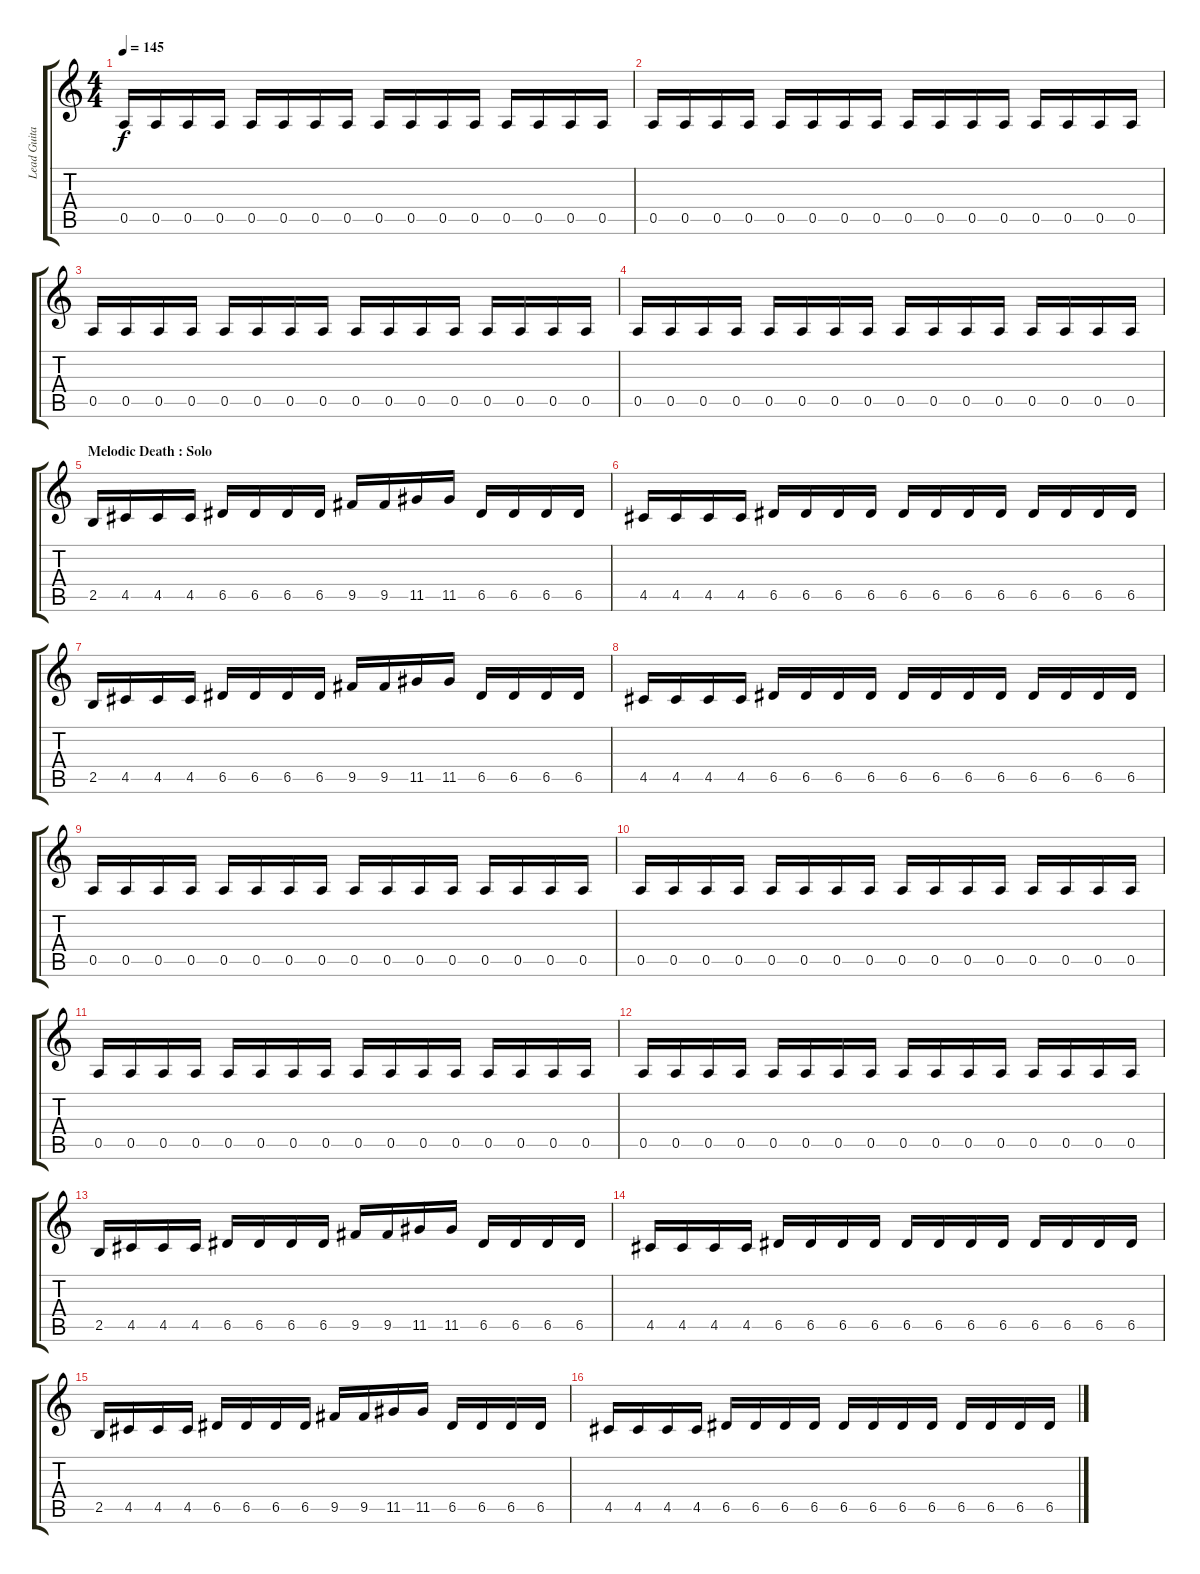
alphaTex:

\track ("Lead Guitars" "Lead Guita") {instrument overdrivenguitar}
\staff {score tabs}
\tuning (E4 B3 G3 D3 A2 E2) {hide}
\ts (4 4)
\tempo 145
\clef g2
\ks c
0.5.16{dy f} 0.5.16 0.5.16 0.5.16 0.5.16 0.5.16 0.5.16 0.5.16 0.5.16 0.5.16 0.5.16 0.5.16 0.5.16 0.5.16 0.5.16 0.5.16 |
0.5.16 0.5.16 0.5.16 0.5.16 0.5.16 0.5.16 0.5.16 0.5.16 0.5.16 0.5.16 0.5.16 0.5.16 0.5.16 0.5.16 0.5.16 0.5.16 |
0.5.16 0.5.16 0.5.16 0.5.16 0.5.16 0.5.16 0.5.16 0.5.16 0.5.16 0.5.16 0.5.16 0.5.16 0.5.16 0.5.16 0.5.16 0.5.16 |
0.5.16 0.5.16 0.5.16 0.5.16 0.5.16 0.5.16 0.5.16 0.5.16 0.5.16 0.5.16 0.5.16 0.5.16 0.5.16 0.5.16 0.5.16 0.5.16 |
\section ("" "Melodic Death : Solo")
2.5.16 4.5.16 4.5.16 4.5.16 6.5.16 6.5.16 6.5.16 6.5.16 9.5.16 9.5.16 11.5.16 11.5.16 6.5.16 6.5.16 6.5.16 6.5.16 |
4.5.16 4.5.16 4.5.16 4.5.16 6.5.16 6.5.16 6.5.16 6.5.16 6.5.16 6.5.16 6.5.16 6.5.16 6.5.16 6.5.16 6.5.16 6.5.16 |
2.5.16 4.5.16 4.5.16 4.5.16 6.5.16 6.5.16 6.5.16 6.5.16 9.5.16 9.5.16 11.5.16 11.5.16 6.5.16 6.5.16 6.5.16 6.5.16 |
4.5.16 4.5.16 4.5.16 4.5.16 6.5.16 6.5.16 6.5.16 6.5.16 6.5.16 6.5.16 6.5.16 6.5.16 6.5.16 6.5.16 6.5.16 6.5.16 |
0.5.16 0.5.16 0.5.16 0.5.16 0.5.16 0.5.16 0.5.16 0.5.16 0.5.16 0.5.16 0.5.16 0.5.16 0.5.16 0.5.16 0.5.16 0.5.16 |
0.5.16 0.5.16 0.5.16 0.5.16 0.5.16 0.5.16 0.5.16 0.5.16 0.5.16 0.5.16 0.5.16 0.5.16 0.5.16 0.5.16 0.5.16 0.5.16 |
0.5.16 0.5.16 0.5.16 0.5.16 0.5.16 0.5.16 0.5.16 0.5.16 0.5.16 0.5.16 0.5.16 0.5.16 0.5.16 0.5.16 0.5.16 0.5.16 |
0.5.16 0.5.16 0.5.16 0.5.16 0.5.16 0.5.16 0.5.16 0.5.16 0.5.16 0.5.16 0.5.16 0.5.16 0.5.16 0.5.16 0.5.16 0.5.16 |
2.5.16 4.5.16 4.5.16 4.5.16 6.5.16 6.5.16 6.5.16 6.5.16 9.5.16 9.5.16 11.5.16 11.5.16 6.5.16 6.5.16 6.5.16 6.5.16 |
4.5.16 4.5.16 4.5.16 4.5.16 6.5.16 6.5.16 6.5.16 6.5.16 6.5.16 6.5.16 6.5.16 6.5.16 6.5.16 6.5.16 6.5.16 6.5.16 |
2.5.16 4.5.16 4.5.16 4.5.16 6.5.16 6.5.16 6.5.16 6.5.16 9.5.16 9.5.16 11.5.16 11.5.16 6.5.16 6.5.16 6.5.16 6.5.16 |
4.5.16 4.5.16 4.5.16 4.5.16 6.5.16 6.5.16 6.5.16 6.5.16 6.5.16 6.5.16 6.5.16 6.5.16 6.5.16 6.5.16 6.5.16 6.5.16
